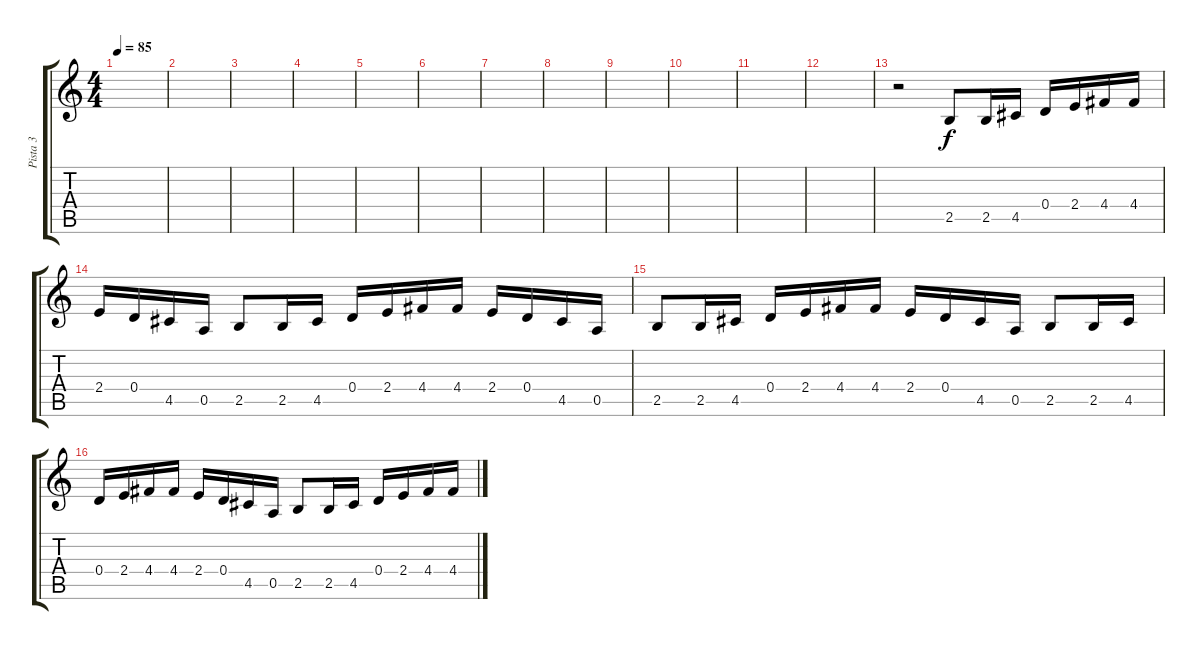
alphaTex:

\track ("Pista 3" "Pista 3") {instrument electricguitarmuted}
\staff {score tabs}
\tuning (E4 B3 G3 D3 A2 E2) {hide}
\ts (4 4)
\tempo 85
\clef g2
\ks c
|
|
|
|
|
|
|
|
|
|
|
|
r.2{volume 11} 2.5.8 2.5.16 4.5.16 0.4.16 2.4.16 4.4.16 4.4.16 |
2.4.16 0.4.16 4.5.16 0.5.16 2.5.8 2.5.16 4.5.16 0.4.16 2.4.16 4.4.16 4.4.16 2.4.16 0.4.16 4.5.16 0.5.16 |
2.5.8{volume 16} 2.5.16 4.5.16 0.4.16 2.4.16 4.4.16 4.4.16 2.4.16 0.4.16 4.5.16 0.5.16 2.5.8 2.5.16 4.5.16 |
0.4.16 2.4.16 4.4.16 4.4.16 2.4.16 0.4.16 4.5.16 0.5.16 2.5.8 2.5.16 4.5.16 0.4.16 2.4.16 4.4.16 4.4.16
